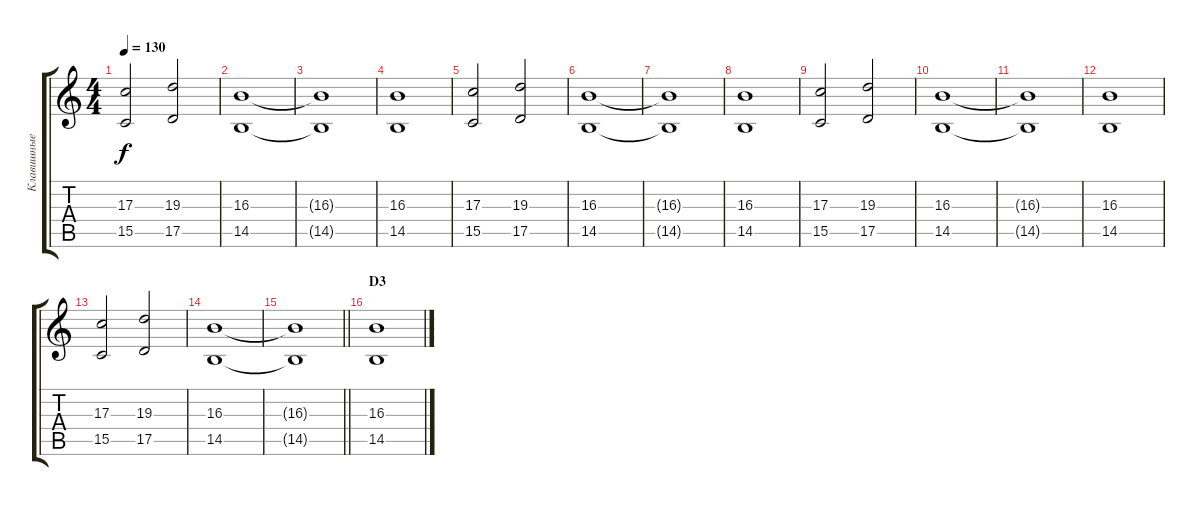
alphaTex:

\track ("Клавишные" "Клавишные") {instrument brasssection}
\staff {score tabs}
\tuning (E4 B3 G3 D3 A2 E2) {hide}
\ts (4 4)
\tempo 130
\clef g2
\ks c
(17.3 15.5).2{dy f} (19.3 17.5).2 |
(16.3 14.5).1 |
(16.3{t} 14.5{t}).1 |
(16.3 14.5).1 |
(17.3 15.5).2 (19.3 17.5).2 |
(16.3 14.5).1 |
(16.3{t} 14.5{t}).1 |
(16.3 14.5).1 |
(17.3 15.5).2 (19.3 17.5).2 |
(16.3 14.5).1 |
(16.3{t} 14.5{t}).1 |
(16.3 14.5).1 |
(17.3 15.5).2 (19.3 17.5).2 |
(16.3 14.5).1 |
\barLineRight lightlight
(16.3{t} 14.5{t}).1 |
\section ("" "D3")
(16.3 14.5).1
